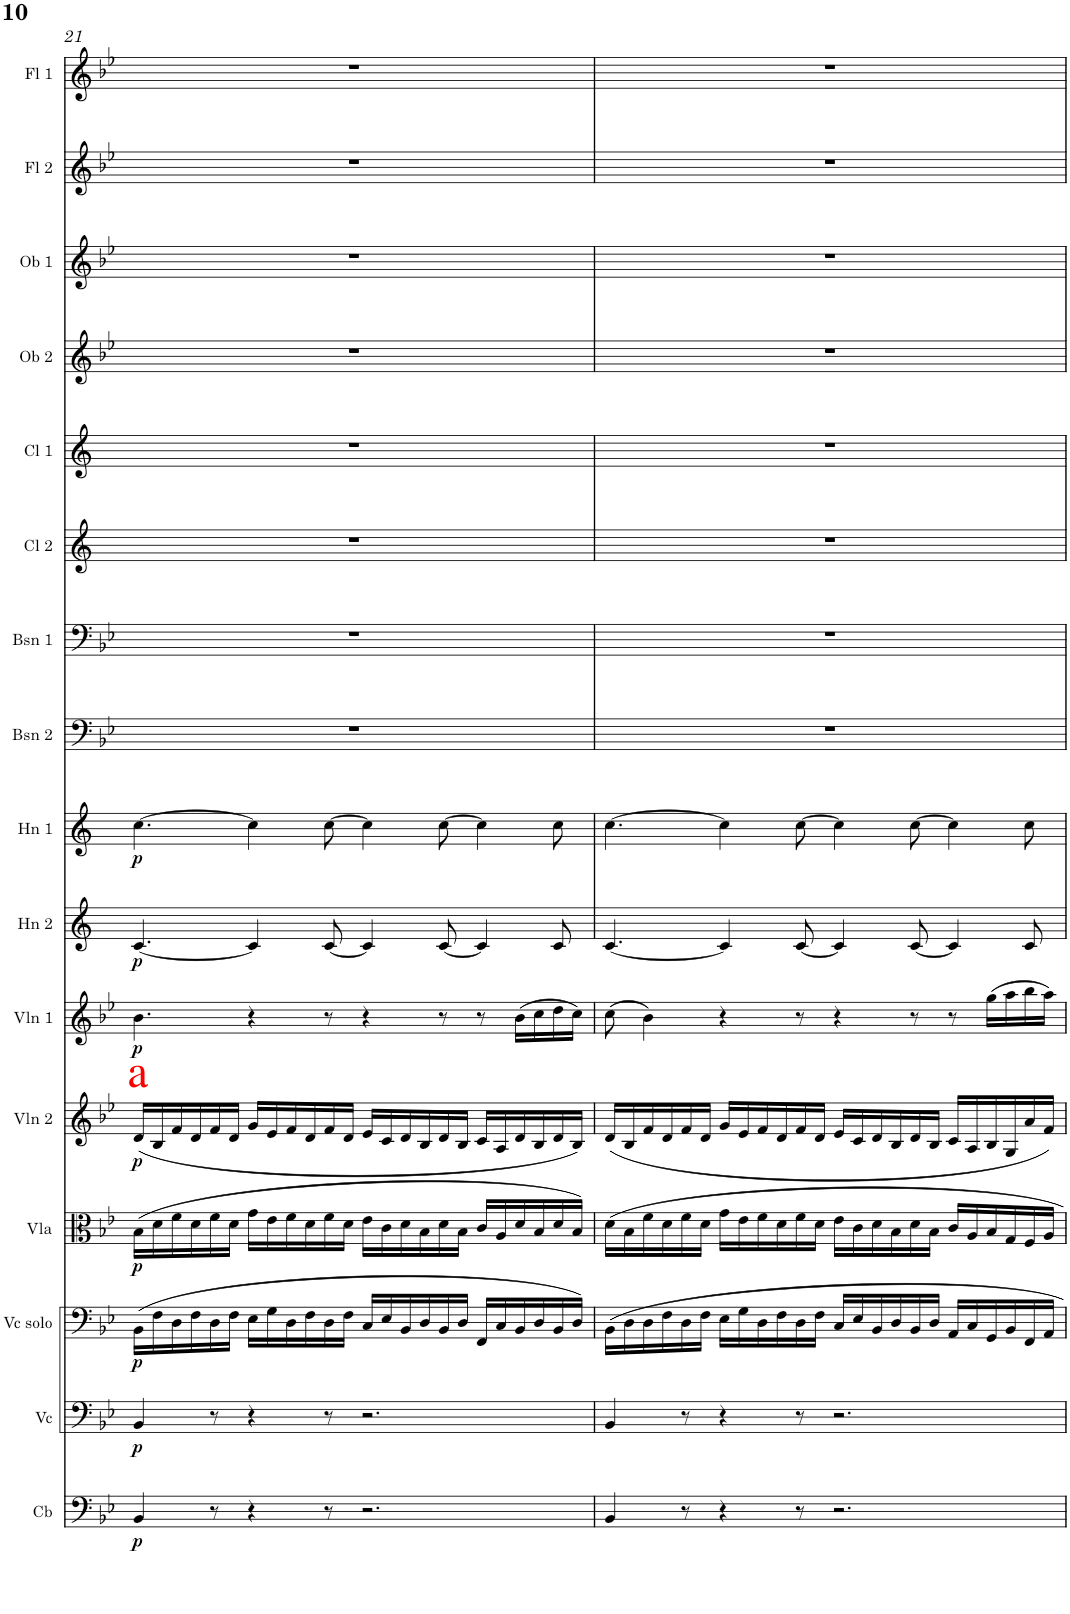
**kern	**dynam	**kern	**dynam	**kern	**dynam	**kern	**dynam	**kern	**dynam	**kern	**text	**dynam	**kern	**dynam	**kern	**dynam	**kern	**kern	**kern	**kern	**kern	**kern	**kern	**kern
*part16	*part16	*part15	*part15	*part14	*part14	*part13	*part13	*part12	*part12	*part11	*part11	*part11	*part10	*part10	*part9	*part9	*part8	*part7	*part6	*part5	*part4	*part3	*part2	*part1
*staff16	*staff16	*staff15	*staff15	*staff14	*staff14	*staff13	*staff13	*staff12	*staff12	*staff11	*staff11	*staff11	*staff10	*staff10	*staff9	*staff9	*staff8	*staff7	*staff6	*staff5	*staff4	*staff3	*staff2	*staff1
*I"Contrabass	*	*I"Violoncello	*	*I"Violoncello solo	*	*I"Viola	*	*I"Violin 2	*	*I"Violin 1	*	*	*I"Bb basso Horn 2	*	*I"Bb basso Horn 1	*	*I"Bassoon 2	*I"Bassoon 1	*I"Bb Clarinet 2	*I"Bb Clarinet 1	*I"Oboe 2	*I"Oboe 1	*I"Flute 2	*I"Flute 1
*I'Cb	*	*I'Vc	*	*I'Vc solo	*	*I'Vla	*	*I'Vln 2	*	*I'Vln 1	*	*	*I'Hn 2	*	*I'Hn 1	*	*I'Bsn 2	*I'Bsn 1	*I'Cl 2	*I'Cl 1	*I'Ob 2	*I'Ob 1	*I'Fl 2	*I'Fl 1
!!LO:PB:g=z
*clefF4	*	*clefF4	*	*clefF4	*	*clefC3	*	*clefG2	*	*clefG2	*	*	*clefG2	*	*clefG2	*	*clefF4	*clefF4	*clefG2	*clefG2	*clefG2	*clefG2	*clefG2	*clefG2
*Trd7c12	*	*	*	*	*	*	*	*	*	*	*	*	*Trd8c14	*	*Trd8c14	*	*	*	*Trd1c2	*Trd1c2	*	*	*	*
*k[b-e-]	*	*k[b-e-]	*	*k[b-e-]	*	*k[b-e-]	*	*k[b-e-]	*	*k[b-e-]	*	*	*k[]	*	*k[]	*	*k[b-e-]	*k[b-e-]	*k[]	*k[]	*k[b-e-]	*k[b-e-]	*k[b-e-]	*k[b-e-]
*M12/8	*	*M12/8	*	*M12/8	*	*M12/8	*	*M12/8	*	*M12/8	*	*	*M12/8	*	*M12/8	*	*M12/8	*M12/8	*M12/8	*M12/8	*M12/8	*M12/8	*M12/8	*M12/8
=21	=21	=21	=21	=21	=21	=21	=21	=21	=21	=21	=21	=21	=21	=21	=21	=21	=21	=21	=21	=21	=21	=21	=21	=21
!	!LO:DY:b	!	!LO:DY:b	!	!LO:DY:b	!	!LO:DY:b	!	!LO:DY:b	!	!LO:LY:b:color=#FF0000	!LO:DY:b	!	!LO:DY:b	!	!LO:DY:b	!	!	!	!	!	!	!	!
4BB-/	p	4BB-/	p	(16BB-\LL	p	(16B-\LL	p	(16d/LL	p	4.b-\	a	p	[4.c/	p	[4.cc\	p	1.r	1.r	1.r	1.r	1.r	1.r	1.r	1.r
.	.	.	.	16F\	.	16d\	.	16B-/	.	.	.	.	.	.	.	.	.	.	.	.	.	.	.	.
.	.	.	.	16D\	.	16f\	.	16f/	.	.	.	.	.	.	.	.	.	.	.	.	.	.	.	.
.	.	.	.	16F\	.	16d\	.	16d/	.	.	.	.	.	.	.	.	.	.	.	.	.	.	.	.
8r	.	8r	.	16D\	.	16f\	.	16f/	.	.	.	.	.	.	.	.	.	.	.	.	.	.	.	.
.	.	.	.	16F\JJ	.	16d\JJ	.	16d/JJ	.	.	.	.	.	.	.	.	.	.	.	.	.	.	.	.
4r	.	4r	.	16E-\LL	.	16g\LL	.	16g/LL	.	4r	.	.	4c/]	.	4cc\]	.	.	.	.	.	.	.	.	.
.	.	.	.	16G\	.	16e-\	.	16e-/	.	.	.	.	.	.	.	.	.	.	.	.	.	.	.	.
.	.	.	.	16D\	.	16f\	.	16f/	.	.	.	.	.	.	.	.	.	.	.	.	.	.	.	.
.	.	.	.	16F\	.	16d\	.	16d/	.	.	.	.	.	.	.	.	.	.	.	.	.	.	.	.
8r	.	8r	.	16D\	.	16f\	.	16f/	.	8r	.	.	[8c/	.	[8cc\	.	.	.	.	.	.	.	.	.
.	.	.	.	16F\JJ	.	16d\JJ	.	16d/JJ	.	.	.	.	.	.	.	.	.	.	.	.	.	.	.	.
2.r	.	2.r	.	16C/LL	.	16e-\LL	.	16e-/LL	.	4r	.	.	4c/]	.	4cc\]	.	.	.	.	.	.	.	.	.
.	.	.	.	16E-/	.	16c\	.	16c/	.	.	.	.	.	.	.	.	.	.	.	.	.	.	.	.
.	.	.	.	16BB-/	.	16d\	.	16d/	.	.	.	.	.	.	.	.	.	.	.	.	.	.	.	.
.	.	.	.	16D/	.	16B-\	.	16B-/	.	.	.	.	.	.	.	.	.	.	.	.	.	.	.	.
.	.	.	.	16BB-/	.	16d\	.	16d/	.	8r	.	.	[8c/	.	[8cc\	.	.	.	.	.	.	.	.	.
.	.	.	.	16D/JJ	.	16B-\JJ	.	16B-/JJ	.	.	.	.	.	.	.	.	.	.	.	.	.	.	.	.
.	.	.	.	16FF/LL	.	16c/LL	.	16c/LL	.	8r	.	.	4c/]	.	4cc\]	.	.	.	.	.	.	.	.	.
.	.	.	.	16C/	.	16A/	.	16A/	.	.	.	.	.	.	.	.	.	.	.	.	.	.	.	.
.	.	.	.	16BB-/	.	16d/	.	16d/	.	(16b-\LL	.	.	.	.	.	.	.	.	.	.	.	.	.	.
.	.	.	.	16D/	.	16B-/	.	16B-/	.	16cc\	.	.	.	.	.	.	.	.	.	.	.	.	.	.
.	.	.	.	16BB-/	.	16d/	.	16d/	.	16dd\	.	.	8c/	.	8cc\	.	.	.	.	.	.	.	.	.
.	.	.	.	16D/JJ)	.	16B-/JJ)	.	16B-/JJ)	.	16cc\JJ)	.	.	.	.	.	.	.	.	.	.	.	.	.	.
=22	=22	=22	=22	=22	=22	=22	=22	=22	=22	=22	=22	=22	=22	=22	=22	=22	=22	=22	=22	=22	=22	=22	=22	=22
4BB-/	.	4BB-/	.	16BB-\LL	.	16d\LL	.	(16d/LL	.	(8cc\	.	.	[4.c/	.	[4.cc\	.	1.r	1.r	1.r	1.r	1.r	1.r	1.r	1.r
.	.	.	.	16D\	.	16B-\	.	16B-/	.	.	.	.	.	.	.	.	.	.	.	.	.	.	.	.
.	.	.	.	16D\	.	16f\	.	16f/	.	4b-\)	.	.	.	.	.	.	.	.	.	.	.	.	.	.
.	.	.	.	16F\	.	16d\	.	16d/	.	.	.	.	.	.	.	.	.	.	.	.	.	.	.	.
8r	.	8r	.	16D\	.	16f\	.	16f/	.	.	.	.	.	.	.	.	.	.	.	.	.	.	.	.
.	.	.	.	16F\JJ	.	16d\JJ	.	16d/JJ	.	.	.	.	.	.	.	.	.	.	.	.	.	.	.	.
4r	.	4r	.	16E-\LL	.	16g\LL	.	16g/LL	.	4r	.	.	4c/]	.	4cc\]	.	.	.	.	.	.	.	.	.
.	.	.	.	16G\	.	16e-\	.	16e-/	.	.	.	.	.	.	.	.	.	.	.	.	.	.	.	.
.	.	.	.	16D\	.	16f\	.	16f/	.	.	.	.	.	.	.	.	.	.	.	.	.	.	.	.
.	.	.	.	16F\	.	16d\	.	16d/	.	.	.	.	.	.	.	.	.	.	.	.	.	.	.	.
8r	.	8r	.	16D\	.	16f\	.	16f/	.	8r	.	.	[8c/	.	[8cc\	.	.	.	.	.	.	.	.	.
.	.	.	.	16F\JJ	.	16d\JJ	.	16d/JJ	.	.	.	.	.	.	.	.	.	.	.	.	.	.	.	.
2.r	.	2.r	.	16C/LL	.	16e-\LL	.	16e-/LL	.	4r	.	.	4c/]	.	4cc\]	.	.	.	.	.	.	.	.	.
.	.	.	.	16E-/	.	16c\	.	16c/	.	.	.	.	.	.	.	.	.	.	.	.	.	.	.	.
.	.	.	.	16BB-/	.	16d\	.	16d/	.	.	.	.	.	.	.	.	.	.	.	.	.	.	.	.
.	.	.	.	16D/	.	16B-\	.	16B-/	.	.	.	.	.	.	.	.	.	.	.	.	.	.	.	.
.	.	.	.	16BB-/	.	16d\	.	16d/	.	8r	.	.	[8c/	.	[8cc\	.	.	.	.	.	.	.	.	.
.	.	.	.	16D/JJ	.	16B-\JJ	.	16B-/JJ	.	.	.	.	.	.	.	.	.	.	.	.	.	.	.	.
.	.	.	.	16AA/LL	.	16c/LL	.	16c/LL	.	8r	.	.	4c/]	.	4cc\]	.	.	.	.	.	.	.	.	.
.	.	.	.	16C/	.	16A/	.	16A/	.	.	.	.	.	.	.	.	.	.	.	.	.	.	.	.
.	.	.	.	16GG/	.	16B-/	.	16B-/	.	(16gg\LL	.	.	.	.	.	.	.	.	.	.	.	.	.	.
.	.	.	.	16BB-/	.	16G/	.	16G/	.	16aa\	.	.	.	.	.	.	.	.	.	.	.	.	.	.
.	.	.	.	16FF/	.	16F/	.	16a/	.	16bb-\	.	.	8c/	.	8cc\	.	.	.	.	.	.	.	.	.
.	.	.	.	16AA/JJ	.	16A/JJ	.	16f/JJ)	.	16aa\JJ)	.	.	.	.	.	.	.	.	.	.	.	.	.	.
=	=	=	=	=	=	=	=	=	=	=	=	=	=	=	=	=	=	=	=	=	=	=	=	=
*-	*-	*-	*-	*-	*-	*-	*-	*-	*-	*-	*-	*-	*-	*-	*-	*-	*-	*-	*-	*-	*-	*-	*-	*-
